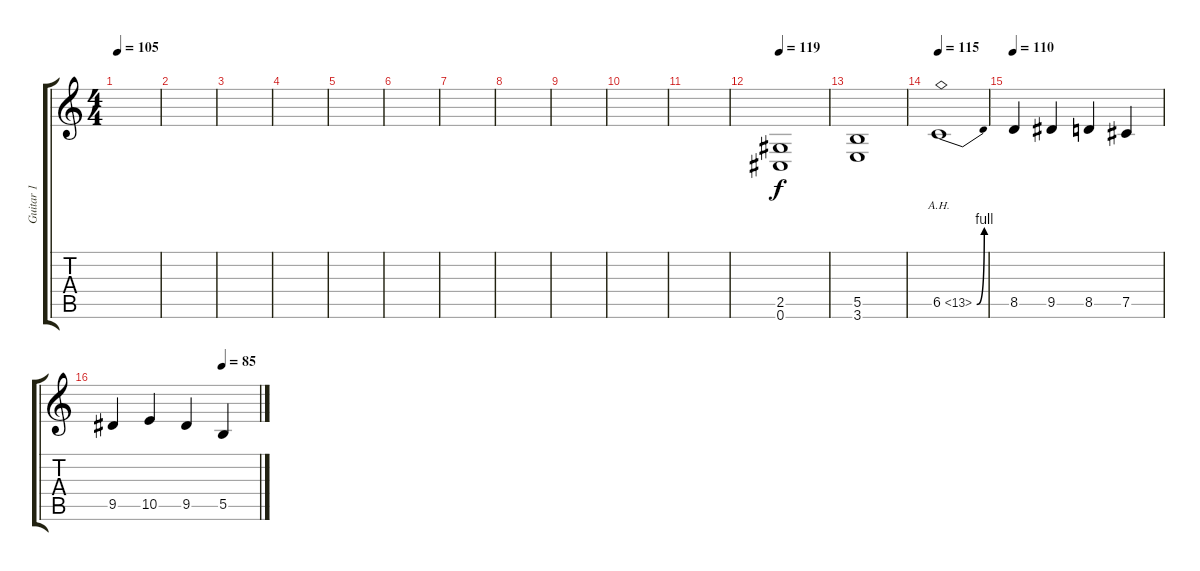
\track ("Guitar 1" "Guitar 1") {instrument distortionguitar}
\staff {score tabs}
\tuning (Db4 Ab3 E3 B2 Gb2 Db2) {hide}
\ts (4 4)
\tempo 105
\clef g2
\ks c
|
|
|
|
|
|
|
|
|
|
|
\tempo 119
(2.5 0.6).1 |
(5.5 3.6).1 |
\tempo 115
6.5{be (bend 0 0 60 4) ah 7}.1 |
\tempo 110
8.5.4 9.5.4 8.5.4 7.5.4 |
\tempo (85 0.75)
9.5.4 10.5.4 9.5.4 5.5.4
